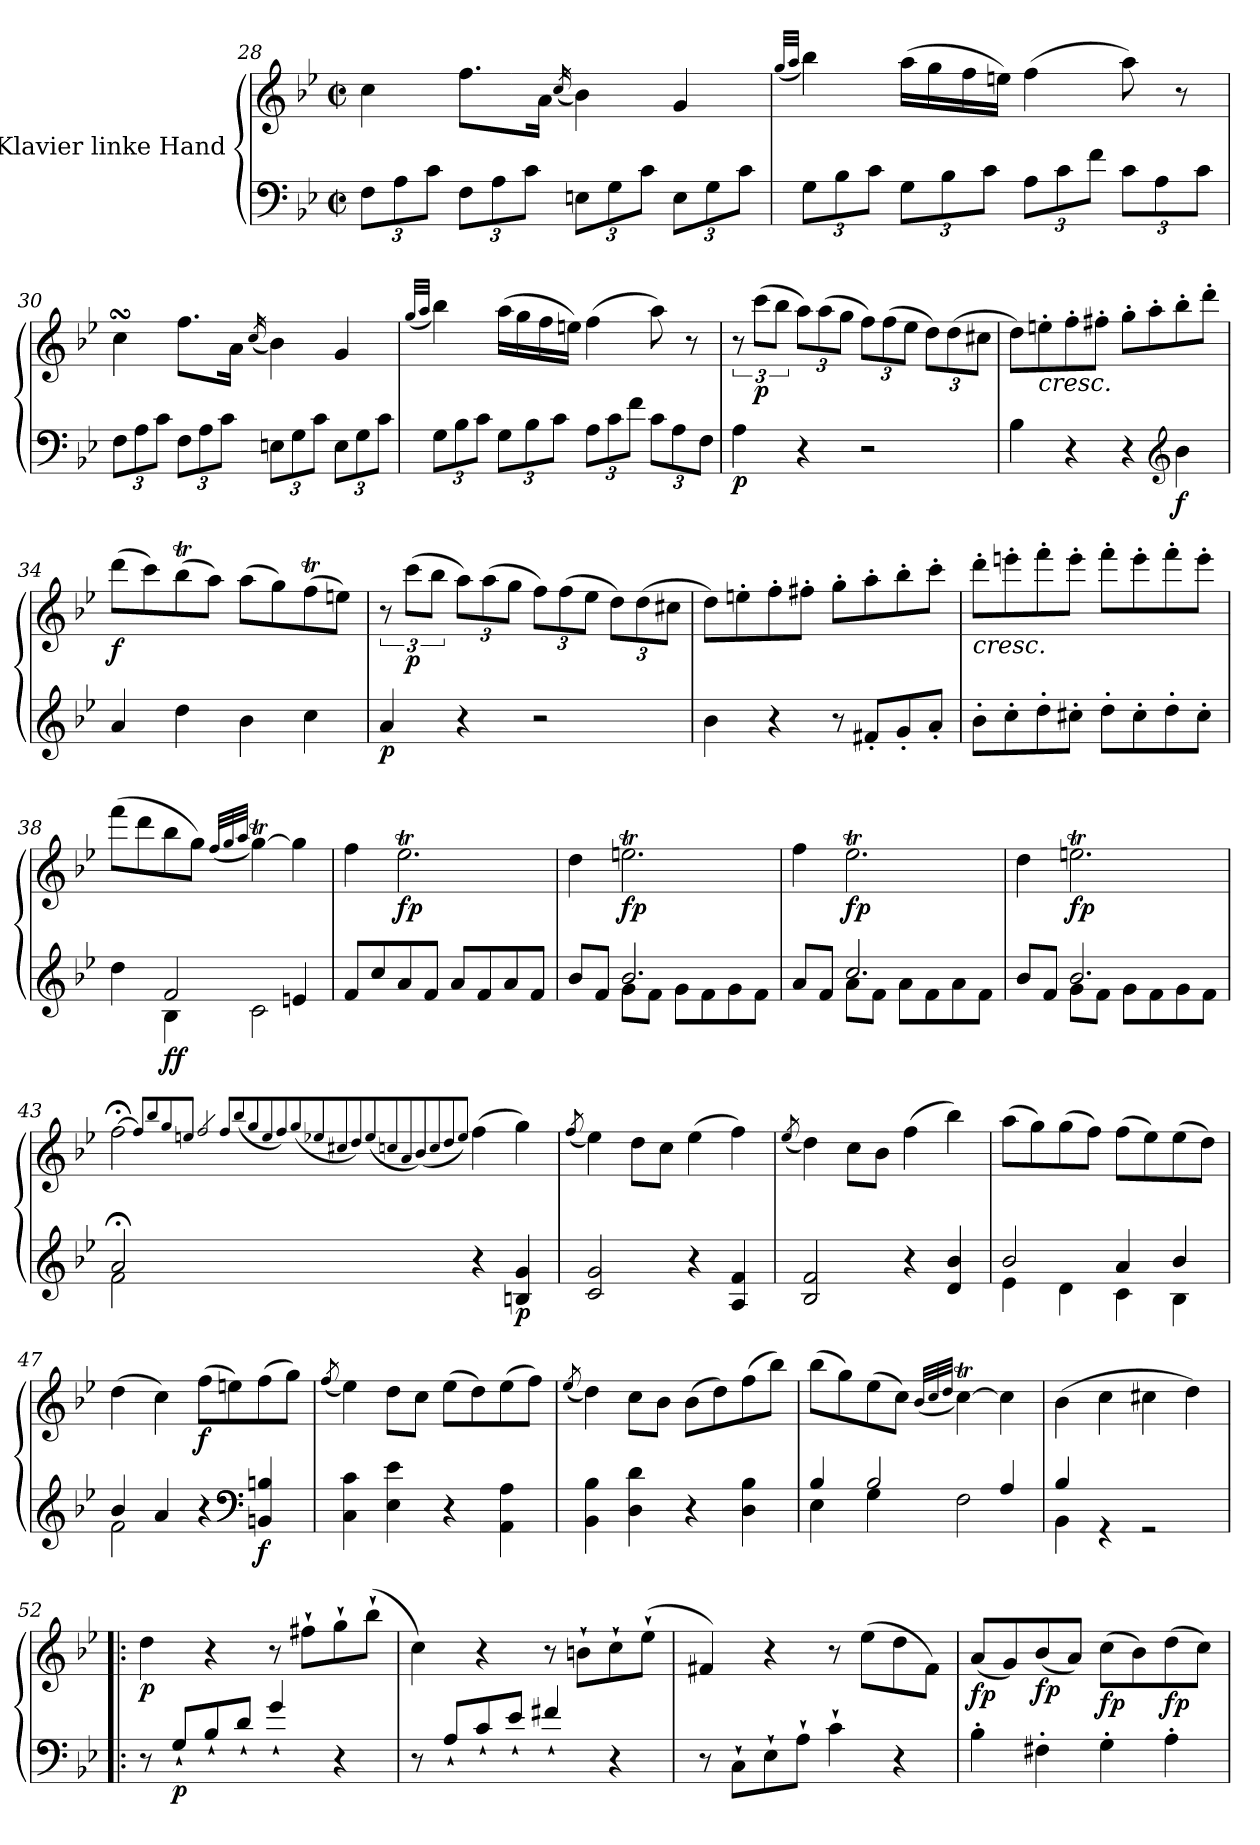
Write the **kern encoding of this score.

**kern	**kern	**dynam
*part1	*part1	*part1
*staff2	*staff1	*staff1/2
*I"Klavier linke Hand	*	*
!!LO:PB:g=z
*clefF4	*clefG2	*
*k[b-e-]	*k[b-e-]	*
*M2/2	*M2/2	*
*met(c|)	*met(c|)	*
*Xbrackettup	*	*
=28	=28	=28
12F\L	4cc\	.
12A\	.	.
12c\J	.	.
12F\L	8.ff\L	.
12A\	.	.
12c\J	.	.
.	16a\Jk	.
.	(<16qcc/	.
12En\L	4b-\)	.
12G\	.	.
12c\J	.	.
12E\L	4g/	.
12G\	.	.
12c\J	.	.
=29	=29	=29
.	(<32qgg/LLL	.
.	32qaa/JJJ	.
12G\L	4bb-\)	.
12B-\	.	.
12c\J	.	.
12G\L	(>16aa\LL	.
.	16gg\	.
12B-\	.	.
.	16ff\	.
12c\J	.	.
.	16een\JJ)	.
12A\L	(>4ff\	.
12c\	.	.
12f\J	.	.
12c\L	8aa\)	.
12A\	.	.
.	8r	.
12c\J	.	.
=30	=30	=30
12F\L	4ccsSSS\	.
12A\	.	.
12c\J	.	.
12F\L	8.ff\L	.
12A\	.	.
12c\J	.	.
.	16a\Jk	.
.	(<16qcc/	.
12En\L	4b-\)	.
12G\	.	.
12c\J	.	.
12E\L	4g/	.
12G\	.	.
12c\J	.	.
!!LO:LB:g=z
=31	=31	=31
.	(<32qgg/LLL	.
.	32qaa/JJJ	.
12G\L	4bb-\)	.
12B-\	.	.
12c\J	.	.
12G\L	(>16aa\LL	.
.	16gg\	.
12B-\	.	.
.	16ff\	.
12c\J	.	.
.	16een\JJ)	.
12A\L	(>4ff\	.
12c\	.	.
12f\J	.	.
12c\L	8aa\)	.
12A\	.	.
.	8r	.
12F\J	.	.
=32	=32	=32
!	!	!LO:DY:b=2
4A\	12r	p
!	!	!LO:DY:b
.	(>12ccc\L	p
.	12bb-\J	.
*	*Xbrackettup	*
4r	12aa\L)	.
.	(>12aa\	.
.	12gg\J	.
2r	12ff\L)	.
.	(>12ff\	.
.	12ee-\J	.
.	12dd\L)	.
.	(>12dd\	.
.	12cc#X\J	.
=33	=33	=33
4B-\	8dd\L)	.
!	!LO:TX:b:i:t=cresc.	!
.	8een'\	.
4r	8ff'\	.
.	8ff#X'\J	.
4r	8gg'\L	.
.	8aa'\	.
*clefG2	*	*
!	!	!LO:DY:b=2
4b-\	8bb-'\	f
.	8ddd'\J	.
=34	=34	=34
!	!	!LO:DY:b
4a/	(>8ddd\L	f
.	8ccc\)	.
4dd\	(>8bb-T\	.
.	8aa\J)	.
4b-\	(>8aa\L	.
.	8gg\)	.
4cc\	(>8ffT\	.
.	8een\J)	.
!!LO:LB:g=z
=35	=35	=35
*	*brackettup	*
!	!	!LO:DY:b=2
4a/	12r	p
!	!	!LO:DY:b
.	(>12ccc\L	p
.	12bb-\J	.
*	*Xbrackettup	*
4r	12aa\L)	.
.	(>12aa\	.
.	12gg\J	.
2r	12ff\L)	.
.	(>12ff\	.
.	12ee-\J	.
.	12dd\L)	.
.	(>12dd\	.
.	12cc#X\J	.
=36	=36	=36
4b-\	8dd\L)	.
.	8een'\	.
4r	8ff'\	.
.	8ff#X'\J	.
8r	8gg'\L	.
8f#X'/L	8aa'\	.
8g'/	8bb-'\	.
8a'/J	8ccc'\J	.
=37	=37	=37
!	!LO:TX:b:i:t=cresc.	!
8b-'\L	8ddd'\L	.
8cc'\	8eeen'\	.
8dd'\	8fff'\	.
8cc#X'\J	8eee'\J	.
8dd'\L	8fff'\L	.
8cc#'\	8eee'\	.
8dd'\	8fff'\	.
8cc#'\J	8eee'\J	.
=38	=38	=38
*^	*	*
4rddyy	4dd\	(>8fff\L	.
.	.	8ddd\	.
!	!	!	!LO:DY:b=2
!	!	!	!LO:DY:n=1:b
2f/	4B-\	8bb-\	f f
.	.	8gg\J)	.
.	.	(<32qff/LLL	.
.	.	32qgg/	.
.	.	32qaa/JJJ	.
.	2c\	[4ggT\)	.
4en/	.	4gg\]	.
*v	*v	*	*
!!LO:LB:g=z
=39	=39	=39
8f/L	4ff\	.
8cc/	.	.
!	!	!LO:DY:b
8a/	2.ee-T\	fp
8f/J	.	.
8a/L	.	.
8f/	.	.
8a/	.	.
8f/J	.	.
=40	=40	=40
*^	*	*
4ryy	8b-/L	4dd\	.
.	8f/J	.	.
!	!	!	!LO:DY:b
2.b-/	8g\L	2.eent\	fp
.	8f\J	.	.
.	8g\L	.	.
.	8f\	.	.
.	8g\	.	.
.	8f\J	.	.
=41	=41	=41	=41
4ryy	8a/L	4ff\	.
.	8f/J	.	.
!	!	!	!LO:DY:b
2.cc/	8a\L	2.ee-T\	fp
.	8f\J	.	.
.	8a\L	.	.
.	8f\	.	.
.	8a\	.	.
.	8f\J	.	.
=42	=42	=42	=42
4ryy	8b-/L	4dd\	.
.	8f/J	.	.
!	!	!	!LO:DY:b
2.b-/	8g\L	2.eent\	fp
.	8f\J	.	.
.	8g\L	.	.
.	8f\	.	.
.	8g\	.	.
.	8f\J	.	.
=43	=43	=43	=43
2a;</	2f\	[2ff;<\	.
.	.	8qff/L]	.
.	.	8qbb-/	.
.	.	8qgg/	.
.	.	8qeen/J	.
.	.	[2qff/	.
.	.	8qff/L]	.
.	.	(<8qbb-/	.
.	.	8qgg/	.
.	.	8qee/	.
.	.	8qff/)	.
.	.	(<8qgg/	.
.	.	8qee-X/	.
.	.	8qcc#X/	.
.	.	8qdd/)	.
.	.	(<8qee-/	.
.	.	8qccn/	.
.	.	8qa/	.
.	.	(<8qb-/)	.
.	.	8qcc/	.
.	.	8qdd/	.
.	.	8qee-/J)	.
!	!	!	!LO:DY:b
!	!	!	!LO:DY:n=1:a
!	!	!	!LO:DY:n=2:a
!	!	!	!LO:DY:n=3:a
!	!	!	!LO:DY:n=4:a
!	!	!	!LO:DY:n=5:a
4r	2ryy	(>4ff\	fp fp fp fp fp f
!	!	!	!LO:DY:n=6:b=2
4Bn/ 4g/	.	4gg\)	p
*v	*v	*	*
!!LO:LB:g=z
=44	=44	=44
.	(<8qff/	.
2c/ 2g/	4ee-\)	.
.	8dd\L	.
.	8cc\J	.
4r	(>4ee-\	.
4A/ 4f/	4ff\)	.
=45	=45	=45
.	(<8qee-/	.
2B-/ 2f/	4dd\)	.
.	8cc\L	.
.	8b-\J	.
4r	(>4ff\	.
4d/ 4b-/	4bb-\)	.
=46	=46	=46
*^	*	*
2b-/	4e-\	(>8aa\L	.
.	.	8gg\)	.
.	4d\	(>8gg\	.
.	.	8ff\J)	.
4a/	4c\	(>8ff\L	.
.	.	8ee-\)	.
4b-/	4B-\	(>8ee-\	.
.	.	8dd\J)	.
=47	=47	=47	=47
4b-/	2f\	(>4dd\	.
4a/	.	4cc\)	.
!	!	!	!LO:DY:b
4r	4ryy	(>8ff\L	f
.	.	8een\)	.
*clefF4	*	*	*
!	!	!	!LO:DY:b=2
4BBn/ 4Bn/	4ryy	(>8ff\	f
.	.	8gg\J)	.
*v	*v	*	*
=48	=48	=48
.	(<8qff/	.
4C\ 4c\	4ee-\)	.
4E-\ 4e-\	8dd\L	.
.	8cc\J	.
4r	(>8ee-\L	.
.	8dd\)	.
4AA\ 4A\	(>8ee-\	.
.	8ff\J)	.
=49	=49	=49
.	(<8qee-/	.
4BB-\ 4B-\	4dd\)	.
4D\ 4d\	8cc\L	.
.	8b-\J	.
4r	(>8b-\L	.
.	8dd\)	.
4D\ 4B-\	(>8ff\	.
.	8bb-\J)	.
!!LO:LB:g=z
=50	=50	=50
*^	*	*
4B-/	4E-\	(>8bb-\L	.
.	.	8gg\)	.
2B-/	4G\	(>8ee-\	.
.	.	8cc\J)	.
.	.	(<32qb-/LLL	.
.	.	32qcc/	.
.	.	32qdd/JJJ	.
.	2F\	[4ccT\)	.
4A/	.	4cc\]	.
=51	=51	=51	=51
4B-/	4BB-\	(>4b-\	.
4rGG	2.ryy	4cc\	.
2rGG	.	4cc#X\	.
.	.	4dd\)	.
*v	*v	*	*
=52!|:	=52!|:	=52!|:
!	!	!LO:DY:b
8r	4dd\	p
!	!	!LO:DY:b=2
8G`/L	.	p
8B-`/	4r	.
8d`/J	.	.
4g`/	8r	.
.	8ff#X`\L	.
4r	8gg`\	.
.	(>8bb-`\J	.
=53	=53	=53
8r	4cc\)	.
8A`/L	.	.
8c`/	4r	.
8e-`/J	.	.
4f#X`/	8r	.
.	8bn`\L	.
4r	8cc`\	.
.	(>8ee-`\J	.
=54	=54	=54
8r	4f#X/)	.
8C`\L	.	.
8E-`\	4r	.
8A`\J	.	.
4c`\	8r	.
.	(>8ee-\L	.
4r	8dd\	.
.	8f#\J)	.
!!LO:PB:g=z
=55	=55	=55
!	!	!LO:DY:b
4B-'\	(<8a/L	fp
.	8g/)	.
!	!	!LO:DY:b
4F#X'\	(<8b-/	fp
.	8a/J)	.
!	!	!LO:DY:b
4G'\	(>8cc\L	fp
.	8b-\)	.
!	!	!LO:DY:b
4A'\	(>8dd\	fp
.	8cc\J)	.
=	=	=
*-	*-	*-
